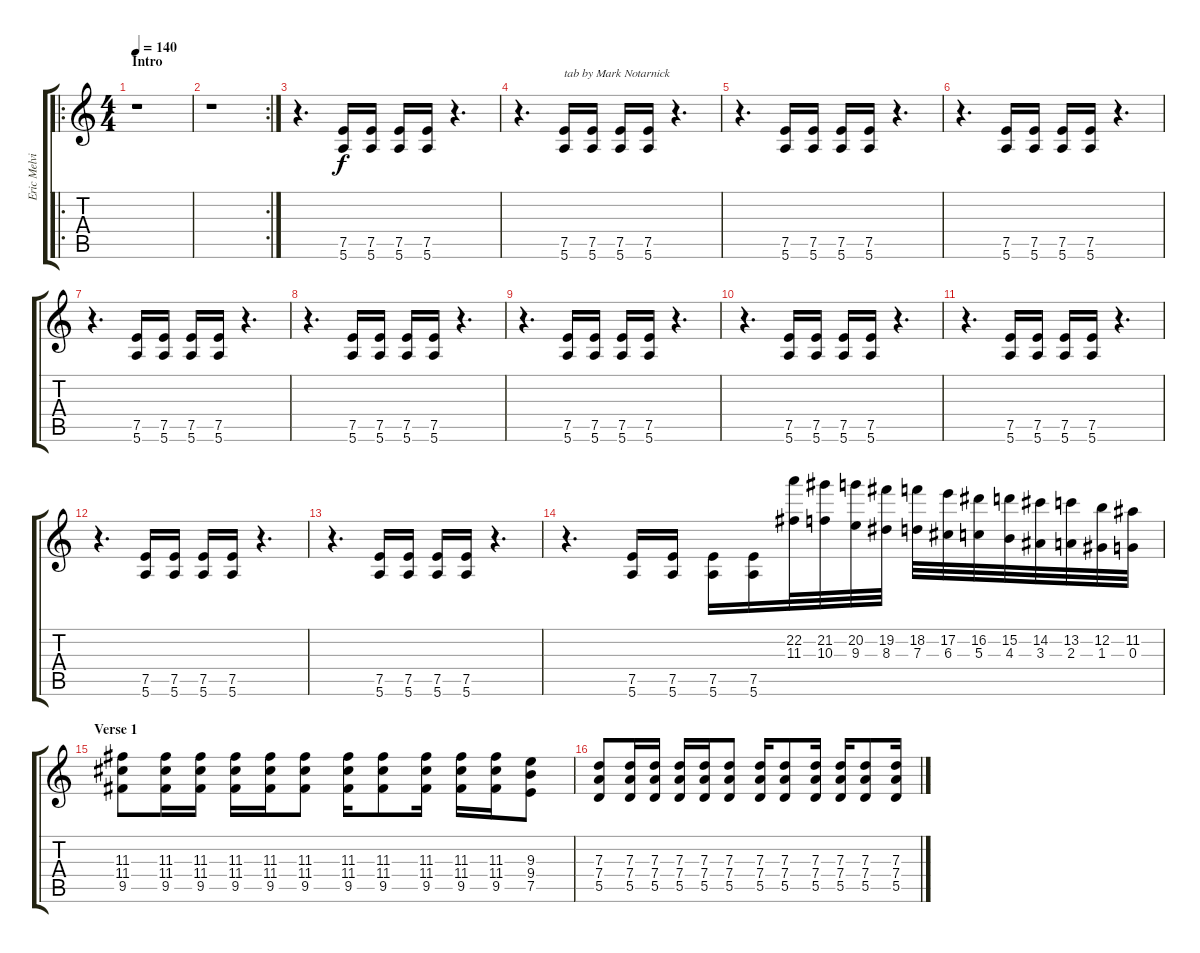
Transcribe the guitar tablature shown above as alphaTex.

\track ("Eric Melvin" "Eric Melvi") {instrument overdrivenguitar}
\staff {score tabs}
\tuning (E4 B3 G3 D3 A2 E2) {hide}
\ro
\ts (4 4)
\section ("" "Intro")
\tempo 140
\clef g2
\ks c
r.1{dy f instrument overdrivenguitar} |
\rc 2
r.1 |
r.4{d} (7.5 5.6).16{instrument electricguitarmuted} (7.5 5.6).16 (7.5 5.6).16 (7.5 5.6).16 r.4{d} |
r.4{d} (7.5 5.6).16{txt "tab by Mark Notarnick" instrument electricguitarmuted} (7.5 5.6).16 (7.5 5.6).16 (7.5 5.6).16 r.4{d} |
r.4{d} (7.5 5.6).16{instrument electricguitarmuted} (7.5 5.6).16 (7.5 5.6).16 (7.5 5.6).16 r.4{d} |
r.4{d} (7.5 5.6).16{instrument electricguitarmuted} (7.5 5.6).16 (7.5 5.6).16 (7.5 5.6).16 r.4{d} |
r.4{d} (7.5 5.6).16{instrument electricguitarmuted} (7.5 5.6).16 (7.5 5.6).16 (7.5 5.6).16 r.4{d} |
r.4{d} (7.5 5.6).16{instrument electricguitarmuted} (7.5 5.6).16 (7.5 5.6).16 (7.5 5.6).16 r.4{d} |
r.4{d} (7.5 5.6).16{instrument electricguitarmuted} (7.5 5.6).16 (7.5 5.6).16 (7.5 5.6).16 r.4{d} |
r.4{d} (7.5 5.6).16{instrument electricguitarmuted} (7.5 5.6).16 (7.5 5.6).16 (7.5 5.6).16 r.4{d} |
r.4{d} (7.5 5.6).16{instrument electricguitarmuted} (7.5 5.6).16 (7.5 5.6).16 (7.5 5.6).16 r.4{d} |
r.4{d} (7.5 5.6).16{instrument electricguitarmuted} (7.5 5.6).16 (7.5 5.6).16 (7.5 5.6).16 r.4{d} |
r.4{d} (7.5 5.6).16{instrument electricguitarmuted} (7.5 5.6).16 (7.5 5.6).16 (7.5 5.6).16 r.4{d} |
r.4{d} (7.5 5.6).16{instrument electricguitarmuted} (7.5 5.6).16 (7.5 5.6).16 (7.5 5.6).16 (22.2 11.3).32{volume 14 instrument overdrivenguitar} (21.2 10.3).32 (20.2 9.3).32 (19.2 8.3).32 (18.2 7.3).32 (17.2 6.3).32 (16.2 5.3).32 (15.2 4.3).32 (14.2 3.3).32 (13.2 2.3).32 (12.2 1.3).32 (11.2 0.3).32 |
\section ("" "Verse 1")
(11.3 11.4 9.5).8 (11.3 11.4 9.5).16 (11.3 11.4 9.5).16 (11.3 11.4 9.5).16 (11.3 11.4 9.5).16 (11.3 11.4 9.5).8 (11.3 11.4 9.5).16 (11.3 11.4 9.5).8 (11.3 11.4 9.5).16 (11.3 11.4 9.5).16 (11.3 11.4 9.5).16 (9.3 9.4 7.5).8 |
(7.3 7.4 5.5).8 (7.3 7.4 5.5).16 (7.3 7.4 5.5).16 (7.3 7.4 5.5).16 (7.3 7.4 5.5).16 (7.3 7.4 5.5).8 (7.3 7.4 5.5).16 (7.3 7.4 5.5).8 (7.3 7.4 5.5).16 (7.3 7.4 5.5).16 (7.3 7.4 5.5).8 (7.3 7.4 5.5).16
